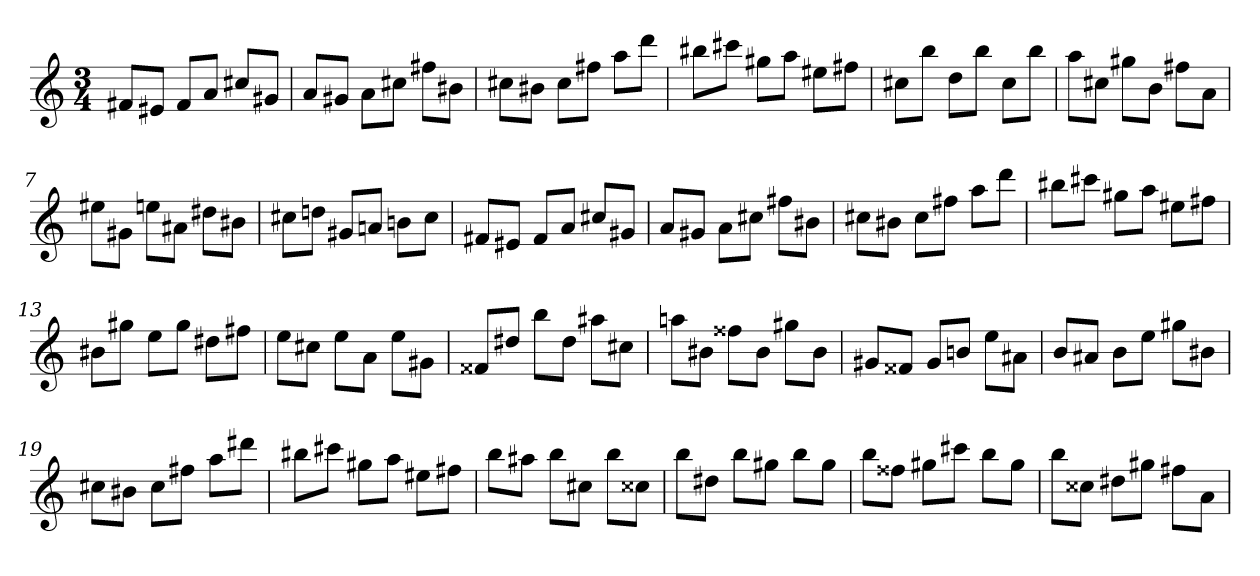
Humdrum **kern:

**kern
*part1
*staff1
*M3/4
=1
8f#XL
8e#XJ
8f#L
8aJ
8cc#XL
8g#XJ
=2
8aL
8g#XJ
8aL
8cc#XJ
8ff#XL
8b#XJ
=3
8cc#XL
8b#XJ
8cc#L
8ff#XJ
8aaL
8dddJ
=4
8bb#XL
8ccc#XJ
8gg#XL
8aaJ
8ee#XL
8ff#XJ
=5
8cc#XL
8bbJ
8ddL
8bbJ
8cc#L
8bbJ
=6
8aaL
8cc#XJ
8gg#XL
8bJ
8ff#XL
8aJ
=7
8ee#XL
8g#XJ
8eenL
8a#XJ
8dd#XL
8b#XJ
=8
8cc#XL
8ddnJ
8g#XL
8anJ
8bnL
8cc#J
=9
8f#XL
8e#XJ
8f#L
8aJ
8cc#XL
8g#XJ
=10
8aL
8g#XJ
8aL
8cc#XJ
8ff#XL
8b#XJ
=11
8cc#XL
8b#XJ
8cc#L
8ff#XJ
8aaL
8dddJ
=12
8bb#XL
8ccc#XJ
8gg#XL
8aaJ
8ee#XL
8ff#XJ
=13
8b#XL
8gg#XJ
8eeL
8gg#J
8dd#XL
8ff#XJ
=14
8eeL
8cc#XJ
8eeL
8aJ
8eeL
8g#XJ
=15
8f##XL
8dd#XJ
8bbL
8dd#J
8aa#XL
8cc#XJ
=16
8aanL
8b#XJ
8ff##XL
8b#J
8gg#XL
8b#J
=17
8g#XL
8f##XJ
8g#L
8bnJ
8eeL
8a#XJ
=18
8bL
8a#XJ
8bL
8eeJ
8gg#XL
8b#XJ
=19
8cc#XL
8b#XJ
8cc#L
8ff#XJ
8aaL
8ddd#XJ
=20
8bb#XL
8ccc#XJ
8gg#XL
8aaJ
8ee#XL
8ff#XJ
=21
8bbL
8aa#XJ
8bbL
8cc#XJ
8bbL
8cc##XJ
=22
8bbL
8dd#XJ
8bbL
8gg#XJ
8bbL
8gg#J
=23
8bbL
8ff##XJ
8gg#XL
8ccc#XJ
8bbL
8gg#J
=24
8bbL
8cc##XJ
8dd#XL
8gg#XJ
8ff#XL
8aJ
=
*-
